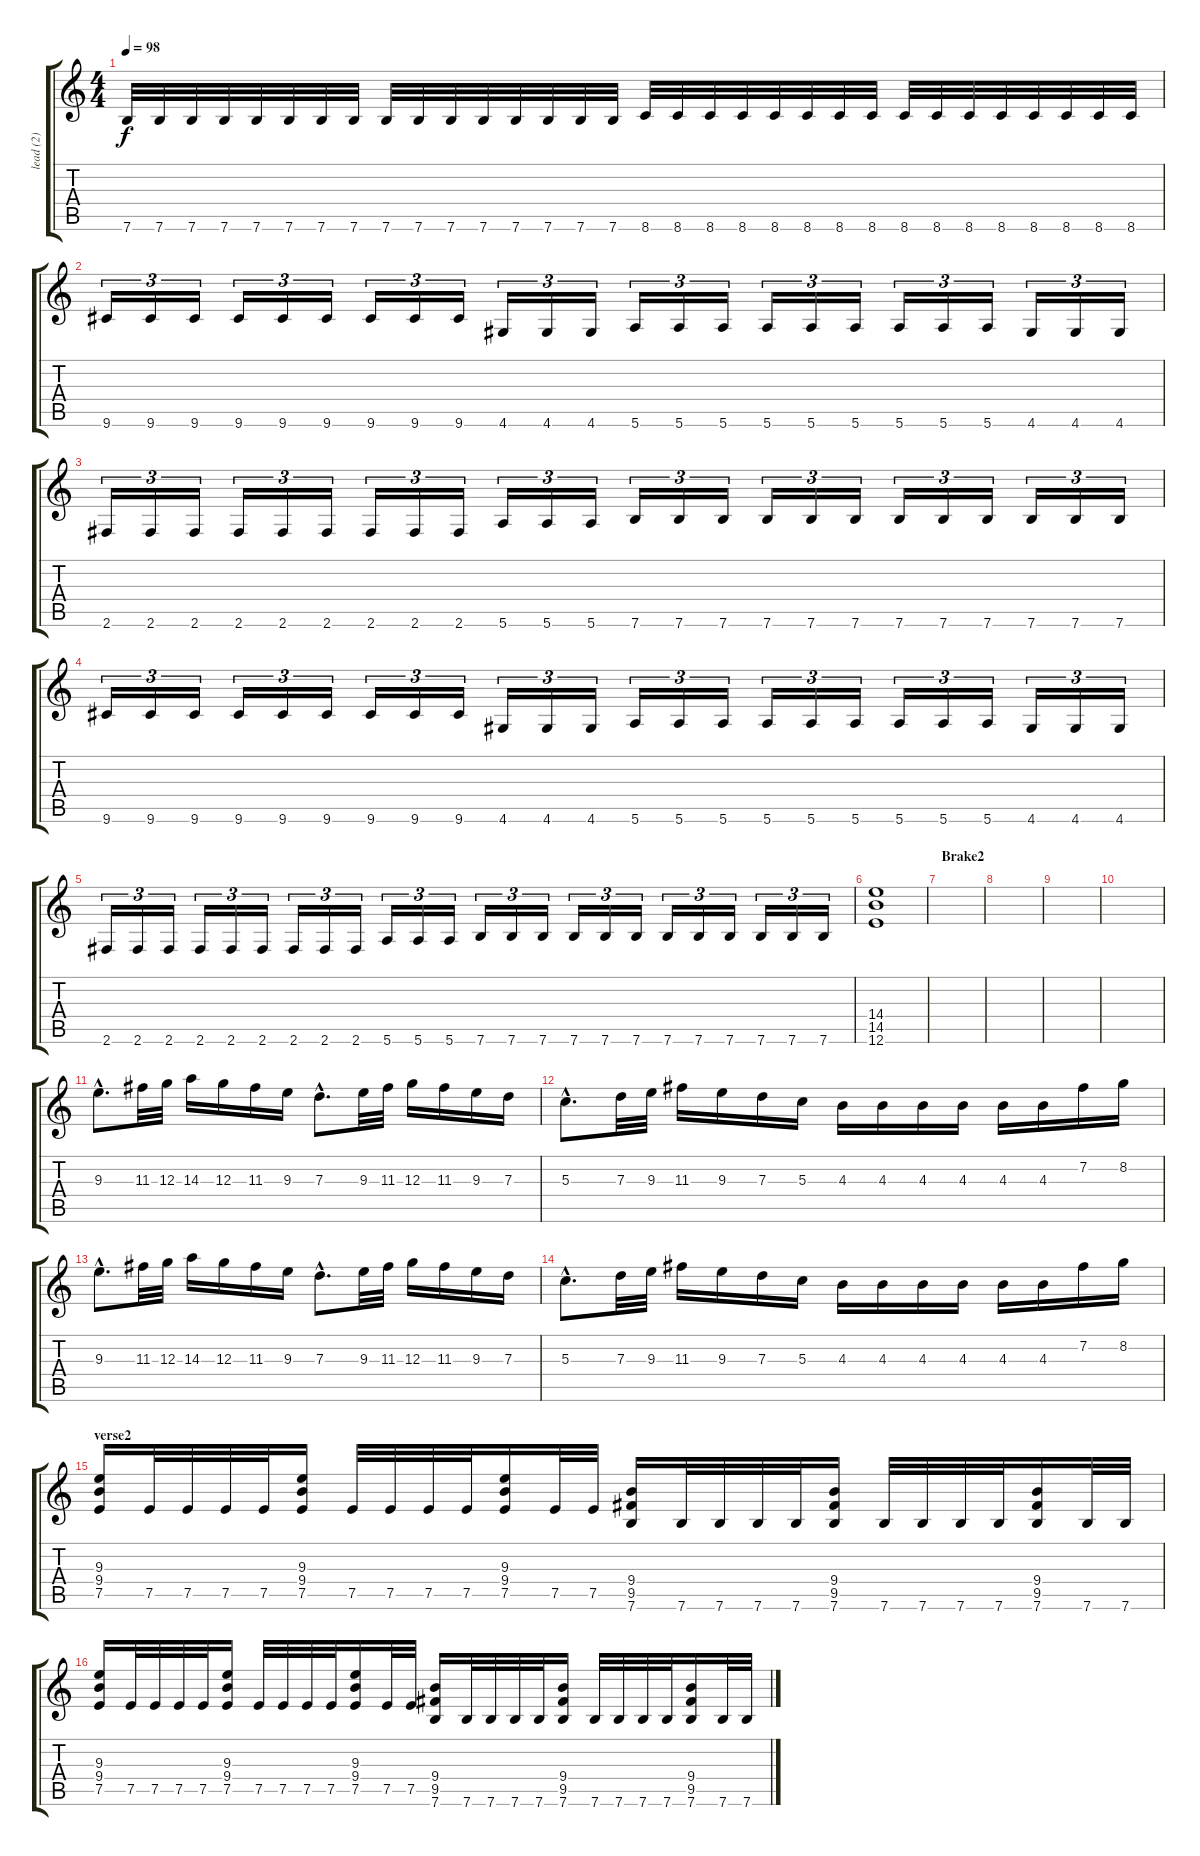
\track ("lead (2)" "lead (2)") {instrument distortionguitar}
\staff {score tabs}
\tuning (E4 B3 G3 D3 A2 E2) {hide}
\ts (4 4)
\tempo 98
\clef g2
\ks c
7.6.32{dy f} 7.6.32 7.6.32 7.6.32 7.6.32 7.6.32 7.6.32 7.6.32 7.6.32 7.6.32 7.6.32 7.6.32 7.6.32 7.6.32 7.6.32 7.6.32 8.6.32 8.6.32 8.6.32 8.6.32 8.6.32 8.6.32 8.6.32 8.6.32 8.6.32 8.6.32 8.6.32 8.6.32 8.6.32 8.6.32 8.6.32 8.6.32 |
9.6.16{tu (3 2)} 9.6.16{tu (3 2)} 9.6.16{tu (3 2)} 9.6.16{tu (3 2)} 9.6.16{tu (3 2)} 9.6.16{tu (3 2)} 9.6.16{tu (3 2)} 9.6.16{tu (3 2)} 9.6.16{tu (3 2)} 4.6.16{tu (3 2)} 4.6.16{tu (3 2)} 4.6.16{tu (3 2)} 5.6.16{tu (3 2)} 5.6.16{tu (3 2)} 5.6.16{tu (3 2)} 5.6.16{tu (3 2)} 5.6.16{tu (3 2)} 5.6.16{tu (3 2)} 5.6.16{tu (3 2)} 5.6.16{tu (3 2)} 5.6.16{tu (3 2)} 4.6.16{tu (3 2)} 4.6.16{tu (3 2)} 4.6.16{tu (3 2)} |
2.6.16{tu (3 2)} 2.6.16{tu (3 2)} 2.6.16{tu (3 2)} 2.6.16{tu (3 2)} 2.6.16{tu (3 2)} 2.6.16{tu (3 2)} 2.6.16{tu (3 2)} 2.6.16{tu (3 2)} 2.6.16{tu (3 2)} 5.6.16{tu (3 2)} 5.6.16{tu (3 2)} 5.6.16{tu (3 2)} 7.6.16{tu (3 2)} 7.6.16{tu (3 2)} 7.6.16{tu (3 2)} 7.6.16{tu (3 2)} 7.6.16{tu (3 2)} 7.6.16{tu (3 2)} 7.6.16{tu (3 2)} 7.6.16{tu (3 2)} 7.6.16{tu (3 2)} 7.6.16{tu (3 2)} 7.6.16{tu (3 2)} 7.6.16{tu (3 2)} |
9.6.16{tu (3 2)} 9.6.16{tu (3 2)} 9.6.16{tu (3 2)} 9.6.16{tu (3 2)} 9.6.16{tu (3 2)} 9.6.16{tu (3 2)} 9.6.16{tu (3 2)} 9.6.16{tu (3 2)} 9.6.16{tu (3 2)} 4.6.16{tu (3 2)} 4.6.16{tu (3 2)} 4.6.16{tu (3 2)} 5.6.16{tu (3 2)} 5.6.16{tu (3 2)} 5.6.16{tu (3 2)} 5.6.16{tu (3 2)} 5.6.16{tu (3 2)} 5.6.16{tu (3 2)} 5.6.16{tu (3 2)} 5.6.16{tu (3 2)} 5.6.16{tu (3 2)} 4.6.16{tu (3 2)} 4.6.16{tu (3 2)} 4.6.16{tu (3 2)} |
2.6.16{tu (3 2)} 2.6.16{tu (3 2)} 2.6.16{tu (3 2)} 2.6.16{tu (3 2)} 2.6.16{tu (3 2)} 2.6.16{tu (3 2)} 2.6.16{tu (3 2)} 2.6.16{tu (3 2)} 2.6.16{tu (3 2)} 5.6.16{tu (3 2)} 5.6.16{tu (3 2)} 5.6.16{tu (3 2)} 7.6.16{tu (3 2)} 7.6.16{tu (3 2)} 7.6.16{tu (3 2)} 7.6.16{tu (3 2)} 7.6.16{tu (3 2)} 7.6.16{tu (3 2)} 7.6.16{tu (3 2)} 7.6.16{tu (3 2)} 7.6.16{tu (3 2)} 7.6.16{tu (3 2)} 7.6.16{tu (3 2)} 7.6.16{tu (3 2)} |
(14.4 14.5 12.6).1 |
\section ("" "Brake2")
|
|
|
|
9.3{hac}.8{d} 11.3.32 12.3.32 14.3.16 12.3.16 11.3.16 9.3.16 7.3{hac}.8{d} 9.3.32 11.3.32 12.3.16 11.3.16 9.3.16 7.3.16 |
5.3{hac}.8{d} 7.3.32 9.3.32 11.3.16 9.3.16 7.3.16 5.3.16 4.3.16 4.3.16 4.3.16 4.3.16 4.3.16 4.3.16 7.2.16 8.2.16 |
9.3{hac}.8{d} 11.3.32 12.3.32 14.3.16 12.3.16 11.3.16 9.3.16 7.3{hac}.8{d} 9.3.32 11.3.32 12.3.16 11.3.16 9.3.16 7.3.16 |
5.3{hac}.8{d} 7.3.32 9.3.32 11.3.16 9.3.16 7.3.16 5.3.16 4.3.16 4.3.16 4.3.16 4.3.16 4.3.16 4.3.16 7.2.16 8.2.16 |
\section ("" "verse2")
(9.3 9.4 7.5).16 7.5.32 7.5.32 7.5.32 7.5.32 (9.3 9.4 7.5).16 7.5.32 7.5.32 7.5.32 7.5.32 (9.3 9.4 7.5).16 7.5.32 7.5.32 (9.4 9.5 7.6).16 7.6.32 7.6.32 7.6.32 7.6.32 (9.4 9.5 7.6).16 7.6.32 7.6.32 7.6.32 7.6.32 (9.4 9.5 7.6).16 7.6.32 7.6.32 |
(9.3 9.4 7.5).16 7.5.32 7.5.32 7.5.32 7.5.32 (9.3 9.4 7.5).16 7.5.32 7.5.32 7.5.32 7.5.32 (9.3 9.4 7.5).16 7.5.32 7.5.32 (9.4 9.5 7.6).16 7.6.32 7.6.32 7.6.32 7.6.32 (9.4 9.5 7.6).16 7.6.32 7.6.32 7.6.32 7.6.32 (9.4 9.5 7.6).16 7.6.32 7.6.32
